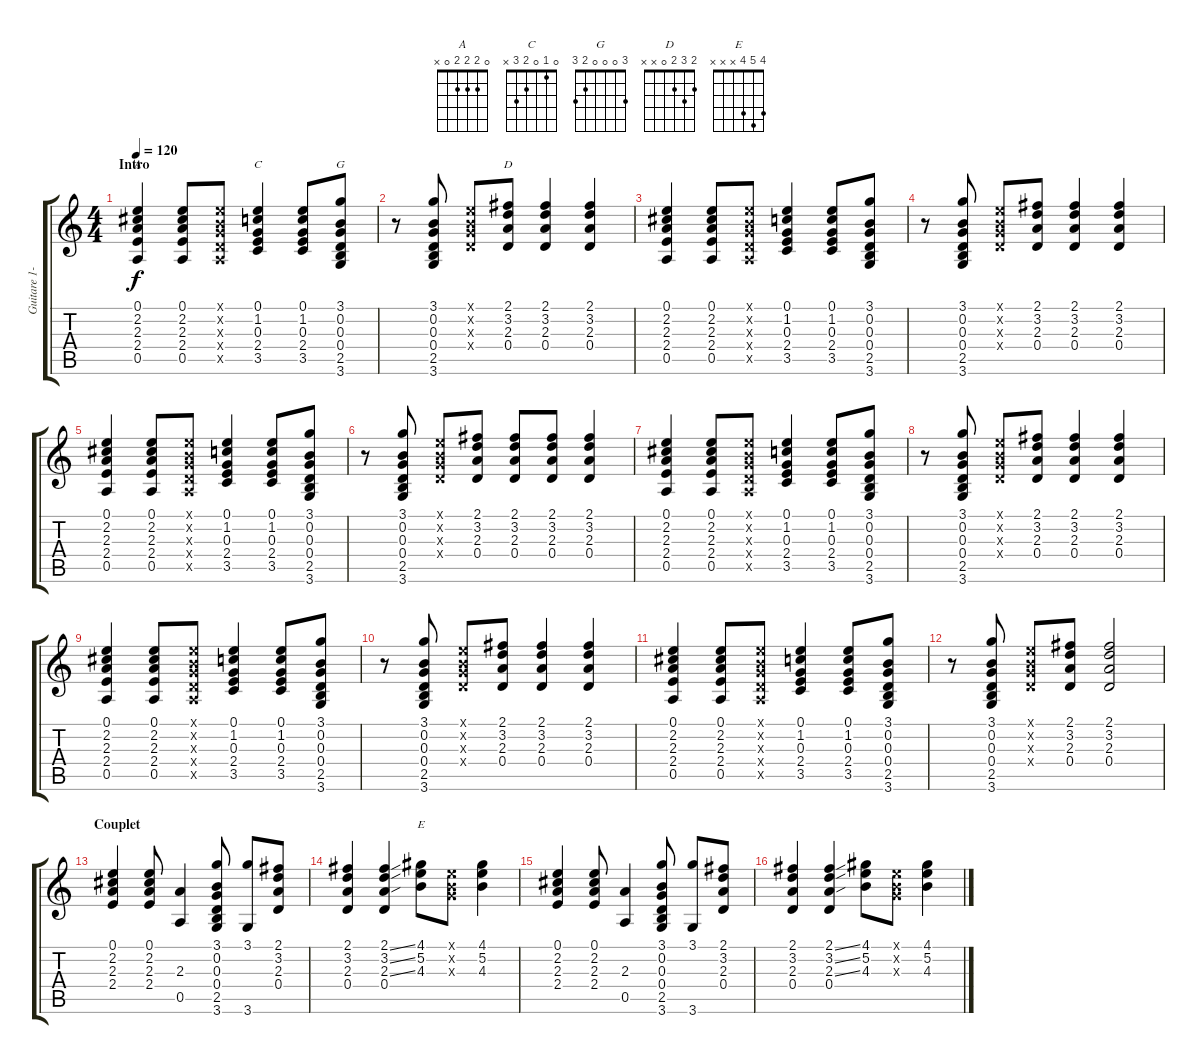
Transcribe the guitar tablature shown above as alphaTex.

\track ("Guitare 1-Accords" "Guitare 1-") {instrument acousticguitarnylon}
\staff {score tabs}
\tuning (E4 B3 G3 D3 A2 E2) {hide}
\chord ("A" 0 2 2 2 0 x)
\chord ("C" 0 1 0 2 3 x)
\chord ("G" 3 0 0 0 2 3)
\chord ("D" 2 3 2 0 x x)
\chord ("E" 4 5 4 x x x)
\ts (4 4)
\section ("" "Intro")
\tempo 120
\clef g2
\ks c
(0.1 2.2 2.3 2.4 0.5).4{ch "A" dy f instrument acousticguitarnylon} (0.1 2.2 2.3 2.4 0.5).8 (0.1{x} 0.2{x} 0.3{x} 0.4{x} 0.5{x}).8 (0.1 1.2 0.3 2.4 3.5).4{ch "C"} (0.1 1.2 0.3 2.4 3.5).8 (3.1 0.2 0.3 0.4 2.5 3.6).8{ch "G"} |
r.8 (3.1 0.2 0.3 0.4 2.5 3.6).8 (0.1{x} 0.2{x} 0.3{x} 0.4{x}).8 (2.1 3.2 2.3 0.4).8{ch "D"} (2.1 3.2 2.3 0.4).4 (2.1 3.2 2.3 0.4).4 |
(0.1 2.2 2.3 2.4 0.5).4 (0.1 2.2 2.3 2.4 0.5).8 (0.1{x} 0.2{x} 0.3{x} 0.4{x} 0.5{x}).8 (0.1 1.2 0.3 2.4 3.5).4 (0.1 1.2 0.3 2.4 3.5).8 (3.1 0.2 0.3 0.4 2.5 3.6).8 |
r.8 (3.1 0.2 0.3 0.4 2.5 3.6).8 (0.1{x} 0.2{x} 0.3{x} 0.4{x}).8 (2.1 3.2 2.3 0.4).8 (2.1 3.2 2.3 0.4).4 (2.1 3.2 2.3 0.4).4 |
(0.1 2.2 2.3 2.4 0.5).4 (0.1 2.2 2.3 2.4 0.5).8 (0.1{x} 0.2{x} 0.3{x} 0.4{x} 0.5{x}).8 (0.1 1.2 0.3 2.4 3.5).4 (0.1 1.2 0.3 2.4 3.5).8 (3.1 0.2 0.3 0.4 2.5 3.6).8 |
r.8 (3.1 0.2 0.3 0.4 2.5 3.6).8 (0.1{x} 0.2{x} 0.3{x} 0.4{x}).8 (2.1 3.2 2.3 0.4).8 (2.1 3.2 2.3 0.4).8 (2.1 3.2 2.3 0.4).8 (2.1 3.2 2.3 0.4).4 |
(0.1 2.2 2.3 2.4 0.5).4 (0.1 2.2 2.3 2.4 0.5).8 (0.1{x} 0.2{x} 0.3{x} 0.4{x} 0.5{x}).8 (0.1 1.2 0.3 2.4 3.5).4 (0.1 1.2 0.3 2.4 3.5).8 (3.1 0.2 0.3 0.4 2.5 3.6).8 |
r.8 (3.1 0.2 0.3 0.4 2.5 3.6).8 (0.1{x} 0.2{x} 0.3{x} 0.4{x}).8 (2.1 3.2 2.3 0.4).8 (2.1 3.2 2.3 0.4).4 (2.1 3.2 2.3 0.4).4 |
(0.1 2.2 2.3 2.4 0.5).4 (0.1 2.2 2.3 2.4 0.5).8 (0.1{x} 0.2{x} 0.3{x} 0.4{x} 0.5{x}).8 (0.1 1.2 0.3 2.4 3.5).4 (0.1 1.2 0.3 2.4 3.5).8 (3.1 0.2 0.3 0.4 2.5 3.6).8 |
r.8 (3.1 0.2 0.3 0.4 2.5 3.6).8 (0.1{x} 0.2{x} 0.3{x} 0.4{x}).8 (2.1 3.2 2.3 0.4).8 (2.1 3.2 2.3 0.4).4 (2.1 3.2 2.3 0.4).4 |
(0.1 2.2 2.3 2.4 0.5).4 (0.1 2.2 2.3 2.4 0.5).8 (0.1{x} 0.2{x} 0.3{x} 0.4{x} 0.5{x}).8 (0.1 1.2 0.3 2.4 3.5).4 (0.1 1.2 0.3 2.4 3.5).8 (3.1 0.2 0.3 0.4 2.5 3.6).8 |
r.8 (3.1 0.2 0.3 0.4 2.5 3.6).8 (0.1{x} 0.2{x} 0.3{x} 0.4{x}).8 (2.1 3.2 2.3 0.4).8 (2.1 3.2 2.3 0.4).2 |
\section ("" "Couplet")
(0.1 2.2 2.3 2.4).4 (0.1 2.2 2.3 2.4).8 (2.3 0.5).4 (3.1 0.2 0.3 0.4 2.5 3.6).8 (3.1 3.6).8 (2.1 3.2 2.3 0.4).8 |
(2.1 3.2 2.3 0.4).4 (2.1{ss} 3.2{ss} 2.3{ss} 0.4).4 (4.1 5.2 4.3).8{ch "E"} (0.1{x} 0.2{x} 0.3{x}).8 (4.1 5.2 4.3).4 |
(0.1 2.2 2.3 2.4).4 (0.1 2.2 2.3 2.4).8 (2.3 0.5).4 (3.1 0.2 0.3 0.4 2.5 3.6).8 (3.1 3.6).8 (2.1 3.2 2.3 0.4).8 |
(2.1 3.2 2.3 0.4).4 (2.1{ss} 3.2{ss} 2.3{ss} 0.4).4 (4.1 5.2 4.3).8 (0.1{x} 0.2{x} 0.3{x}).8 (4.1 5.2 4.3).4
